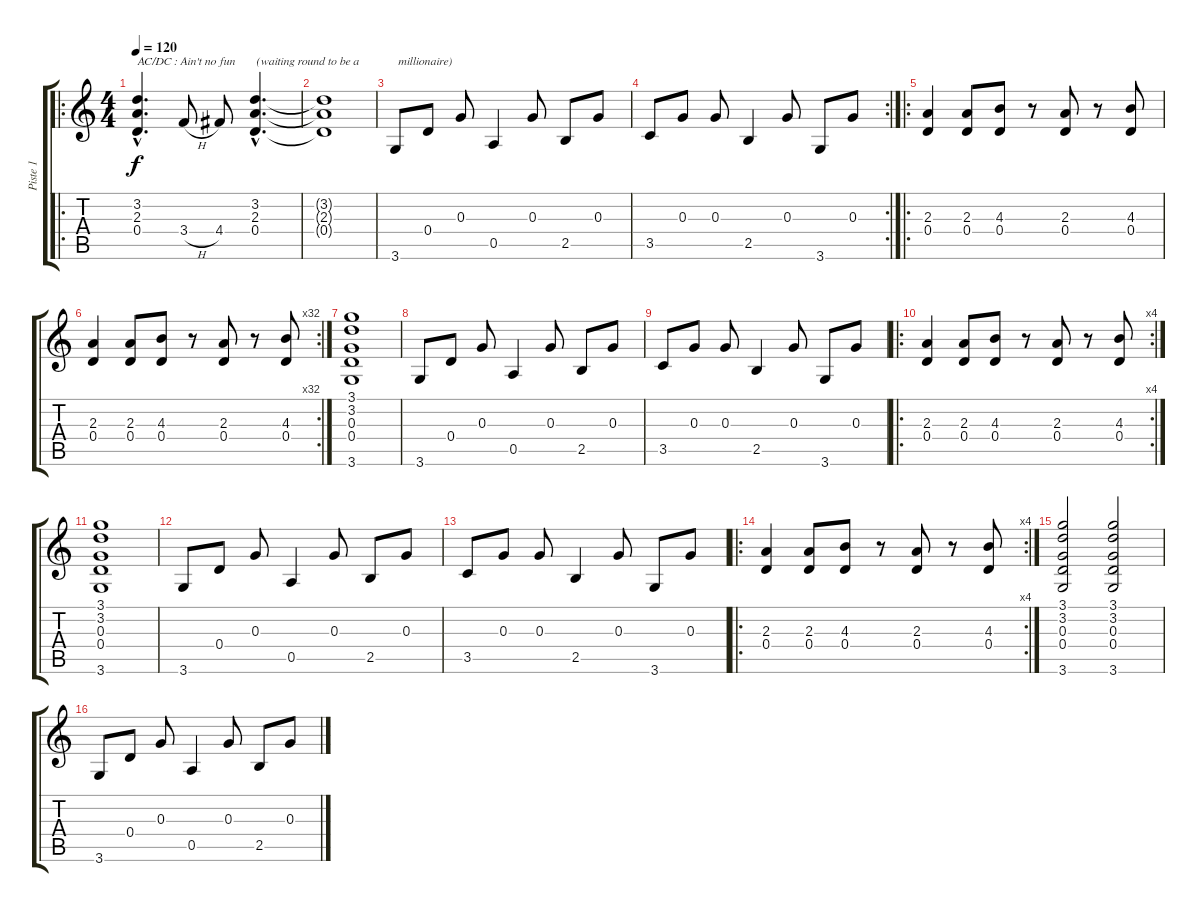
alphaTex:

\track ("Piste 1" "Piste 1") {instrument distortionguitar}
\staff {score tabs}
\tuning (E4 B3 G3 D3 A2 E2) {hide}
\ro
\ts (4 4)
\tempo 120
\clef g2
\ks c
(3.2{hac} 2.3{hac} 0.4{hac}).4{d txt "AC/DC : Ain't no fun       (waiting round to be a " dy f instrument distortionguitar} 3.4{h}.8 4.4.8 (3.2{hac} 2.3{hac} 0.4{hac}).4{d} |
(3.2{t} 2.3{t} 0.4{t}).1 |
3.6.8{txt " millionaire)"} 0.4.8 0.3.8 0.5.4 0.3.8 2.5.8 0.3.8 |
\rc 2
3.5.8 0.3.8 0.3.8 2.5.4 0.3.8 3.6.8 0.3.8 |
\ro
(2.3 0.4).4 (2.3 0.4).8 (4.3 0.4).8 r.8 (2.3 0.4).8 r.8 (4.3 0.4).8 |
\rc 32
(2.3 0.4).4 (2.3 0.4).8 (4.3 0.4).8 r.8 (2.3 0.4).8 r.8 (4.3 0.4).8 |
(3.1 3.2 0.3 0.4 3.6).1 |
3.6.8 0.4.8 0.3.8 0.5.4 0.3.8 2.5.8 0.3.8 |
3.5.8 0.3.8 0.3.8 2.5.4 0.3.8 3.6.8 0.3.8 |
\ro
\rc 4
(2.3 0.4).4 (2.3 0.4).8 (4.3 0.4).8 r.8 (2.3 0.4).8 r.8 (4.3 0.4).8 |
(3.1 3.2 0.3 0.4 3.6).1 |
3.6.8 0.4.8 0.3.8 0.5.4 0.3.8 2.5.8 0.3.8 |
3.5.8 0.3.8 0.3.8 2.5.4 0.3.8 3.6.8 0.3.8 |
\ro
\rc 4
(2.3 0.4).4 (2.3 0.4).8 (4.3 0.4).8 r.8 (2.3 0.4).8 r.8 (4.3 0.4).8 |
(3.1 3.2 0.3 0.4 3.6).2 (3.1 3.2 0.3 0.4 3.6).2 |
3.6.8 0.4.8 0.3.8 0.5.4 0.3.8 2.5.8 0.3.8
